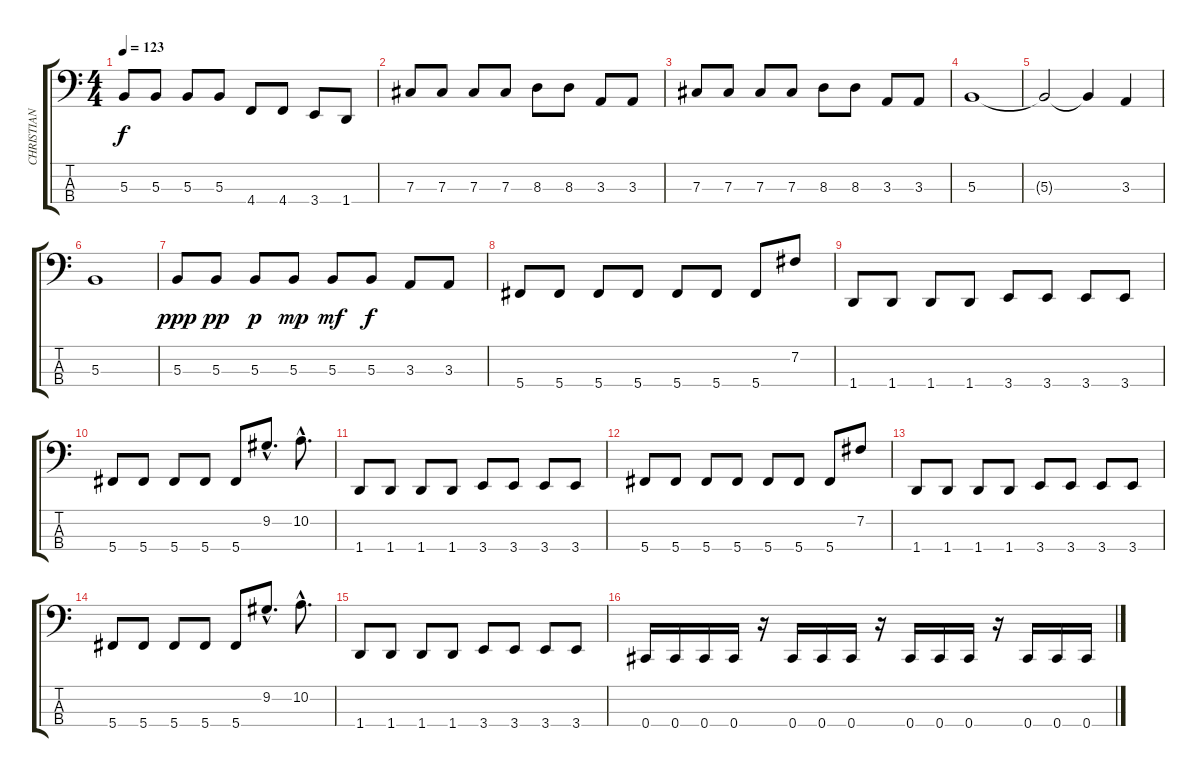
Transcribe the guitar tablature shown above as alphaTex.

\track ("CHRISTIAN ÄLVESTAM " "CHRISTIAN ") {instrument electricbassfinger}
\staff {score tabs}
\tuning (E2 B1 Gb1 Db1) {hide}
\ts (4 4)
\tempo 123
\clef f4
\ks c
5.3.8{dy f} 5.3.8 5.3.8 5.3.8 4.4.8 4.4.8 3.4.8 1.4.8 |
7.3.8 7.3.8 7.3.8 7.3.8 8.3.8 8.3.8 3.3.8 3.3.8 |
7.3.8 7.3.8 7.3.8 7.3.8 8.3.8 8.3.8 3.3.8 3.3.8 |
5.3.1 |
5.3{t}.2 5.3{t}.4 3.3.4 |
5.3.1 |
5.3.8{dy ppp} 5.3.8{dy pp} 5.3.8{dy p} 5.3.8{dy mp} 5.3.8{dy mf} 5.3.8{dy f} 3.3.8 3.3.8 |
5.4.8 5.4.8 5.4.8 5.4.8 5.4.8 5.4.8 5.4.8 7.2.8 |
1.4.8 1.4.8 1.4.8 1.4.8 3.4.8 3.4.8 3.4.8 3.4.8 |
5.4.8 5.4.8 5.4.8 5.4.8 5.4.8 9.2{hac}.8{d} 10.2{hac}.8{d} |
1.4.8 1.4.8 1.4.8 1.4.8 3.4.8 3.4.8 3.4.8 3.4.8 |
5.4.8 5.4.8 5.4.8 5.4.8 5.4.8 5.4.8 5.4.8 7.2.8 |
1.4.8 1.4.8 1.4.8 1.4.8 3.4.8 3.4.8 3.4.8 3.4.8 |
5.4.8 5.4.8 5.4.8 5.4.8 5.4.8 9.2{hac}.8{d} 10.2{hac}.8{d} |
1.4.8 1.4.8 1.4.8 1.4.8 3.4.8 3.4.8 3.4.8 3.4.8 |
0.4.16 0.4.16 0.4.16 0.4.16 r.16 0.4.16 0.4.16 0.4.16 r.16 0.4.16 0.4.16 0.4.16 r.16 0.4.16 0.4.16 0.4.16
